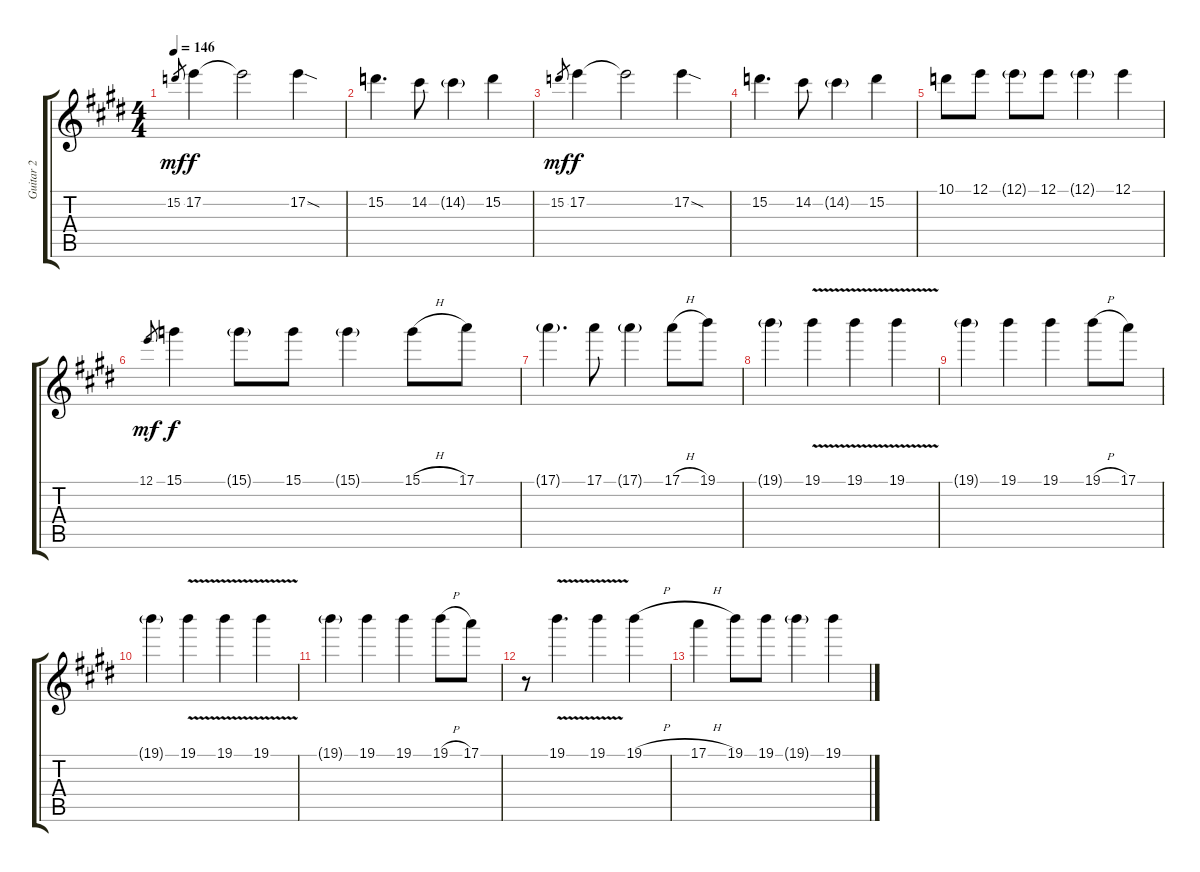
\track ("Guitar 2" "Guitar 2") {instrument distortionguitar}
\staff {score tabs}
\tuning (E4 B3 G3 D3 A2 E2) {hide}
\ts (4 4)
\tempo 146
\clef g2
\ks e
15.2.8{gr dy mf} 17.2.4{dy f volume 12} 17.2{t}.2 17.2{sod}.4 |
15.2.4{d} 14.2.8 14.2{g}.4 15.2.4 |
15.2.8{gr dy mf} 17.2.4{dy f} 17.2{t}.2 17.2{sod}.4 |
15.2.4{d} 14.2.8 14.2{g}.4 15.2.4 |
10.1.8 12.1.8 12.1{g}.8 12.1.8 12.1{g}.4 12.1.4 |
12.1.8{gr dy mf} 15.1.4{dy f} 15.1{g}.8 15.1.8 15.1{g}.4 15.1{h}.8 17.1.8 |
17.1{g}.4{d} 17.1.8 17.1{g}.4 17.1{h}.8 19.1.8 |
19.1{g}.4 19.1{v}.4 19.1{v}.4 19.1{v}.4 |
19.1{g}.4 19.1.4 19.1.4 19.1{h}.8 17.1.8 |
19.1{g}.4 19.1{v}.4 19.1{v}.4 19.1{v}.4 |
19.1{g}.4 19.1.4 19.1.4 19.1{h}.8 17.1.8 |
r.8 19.1{v}.4{d} 19.1{v}.4 19.1{h}.4 |
17.1{h}.4 19.1.8 19.1.8 19.1{g}.4 19.1.4
